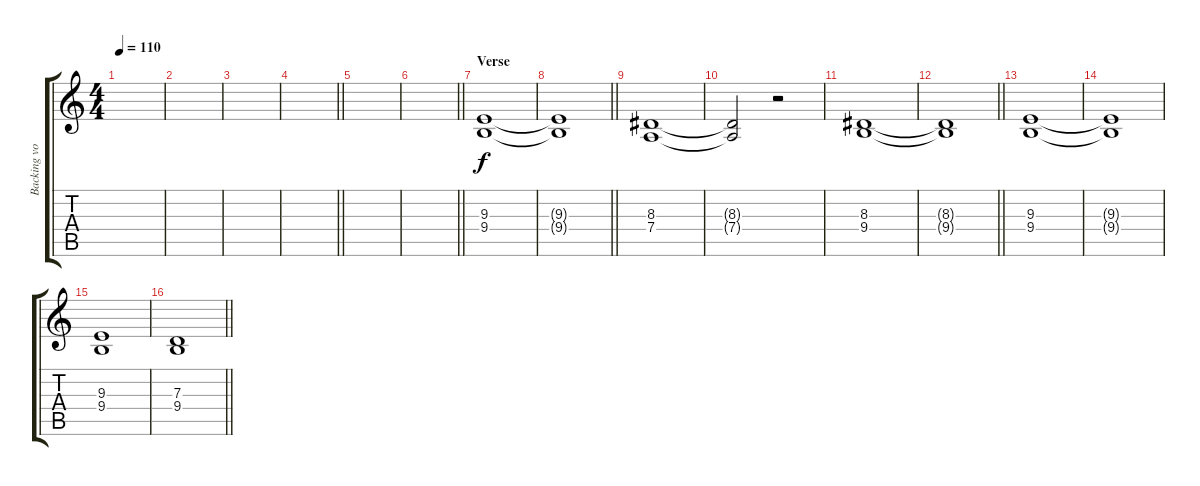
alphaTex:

\track ("Backing vocals" "Backing vo") {instrument trumpet}
\staff {score tabs}
\tuning (E4 B3 G3 D3 A2 E2) {hide}
\ts (4 4)
\tempo 110
\clef g2
\ks c
|
|
|
\barLineRight lightlight
|
|
\barLineRight lightlight
|
\section ("" "Verse")
(9.3 9.4).1 |
\barLineRight lightlight
(9.3{t} 9.4{t}).1 |
(8.3 7.4).1 |
(8.3{t} 7.4{t}).2 r.2 |
(8.3 9.4).1 |
\barLineRight lightlight
(8.3{t} 9.4{t}).1 |
(9.3 9.4).1 |
(9.3{t} 9.4{t}).1 |
(9.3 9.4).1 |
\barLineRight lightlight
(7.3 9.4).1
